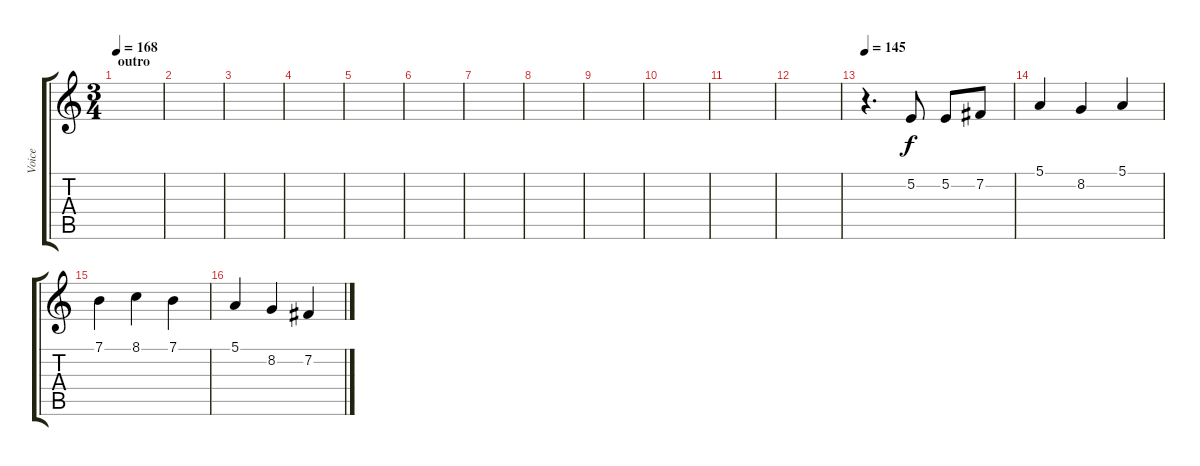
\track ("Voice" "Voice") {instrument choiraahs}
\staff {score tabs}
\tuning (E4 B3 G3 D3 A2 E2) {hide}
\ts (3 4)
\section ("" "outro")
\tempo 168
\clef g2
\ks c
|
|
|
|
|
|
|
|
|
|
|
|
\tempo 145
r.4{d} 5.2.8 5.2.8 7.2.8 |
5.1.4 8.2.4 5.1.4 |
7.1.4 8.1.4 7.1.4 |
5.1.4 8.2.4 7.2.4
